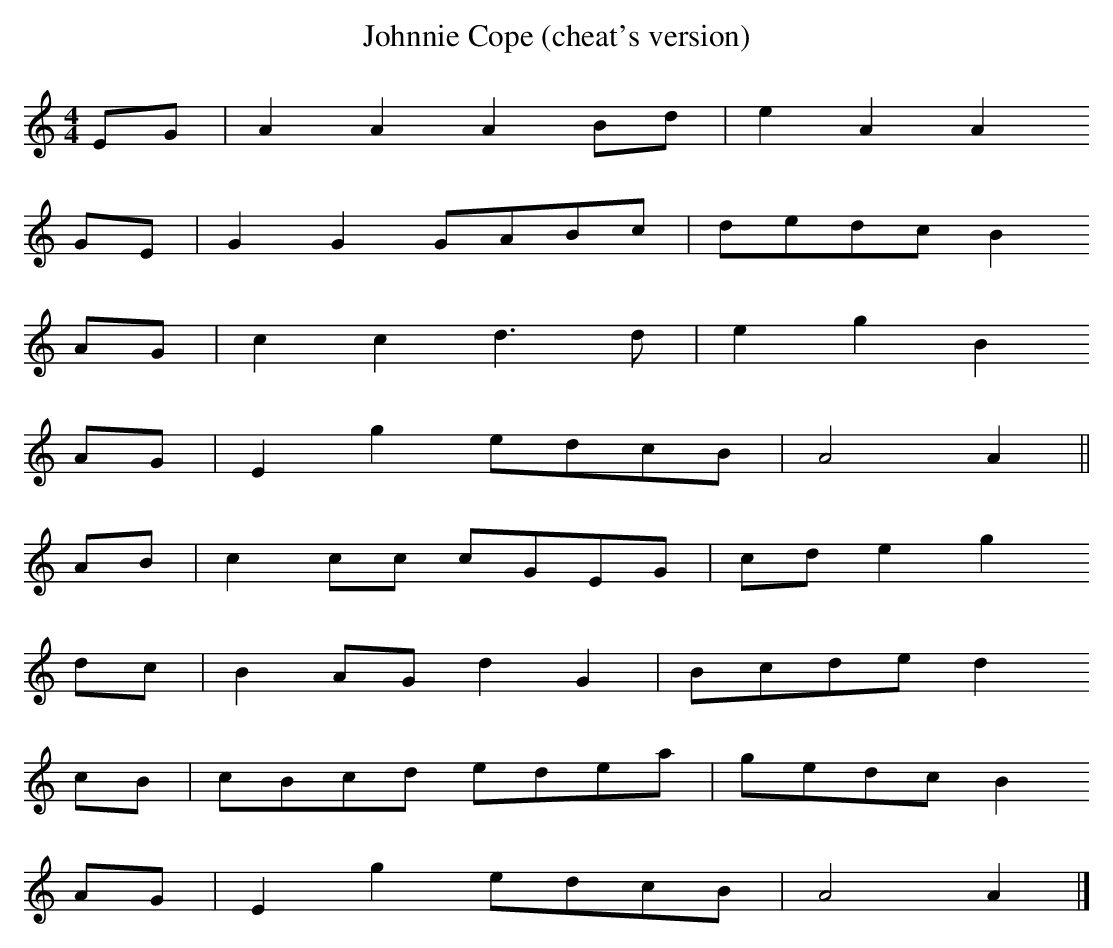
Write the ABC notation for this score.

X:1
T:Johnnie Cope (cheat's version)
M:4/4
L:1/8
K:AMin
EG|A2A2 A2Bd|e2A2 A2
GE|G2G2 GABc|dedc B2
AG|c2c2 d3d |e2g2 B2
AG|E2g2 edcB|A4   A2||
AB|c2cc cGEG|cde2 g2
dc|B2AG d2G2|Bcde d2
cB|cBcd edea|gedc B2
AG|E2g2 edcB|A4   A2|]
